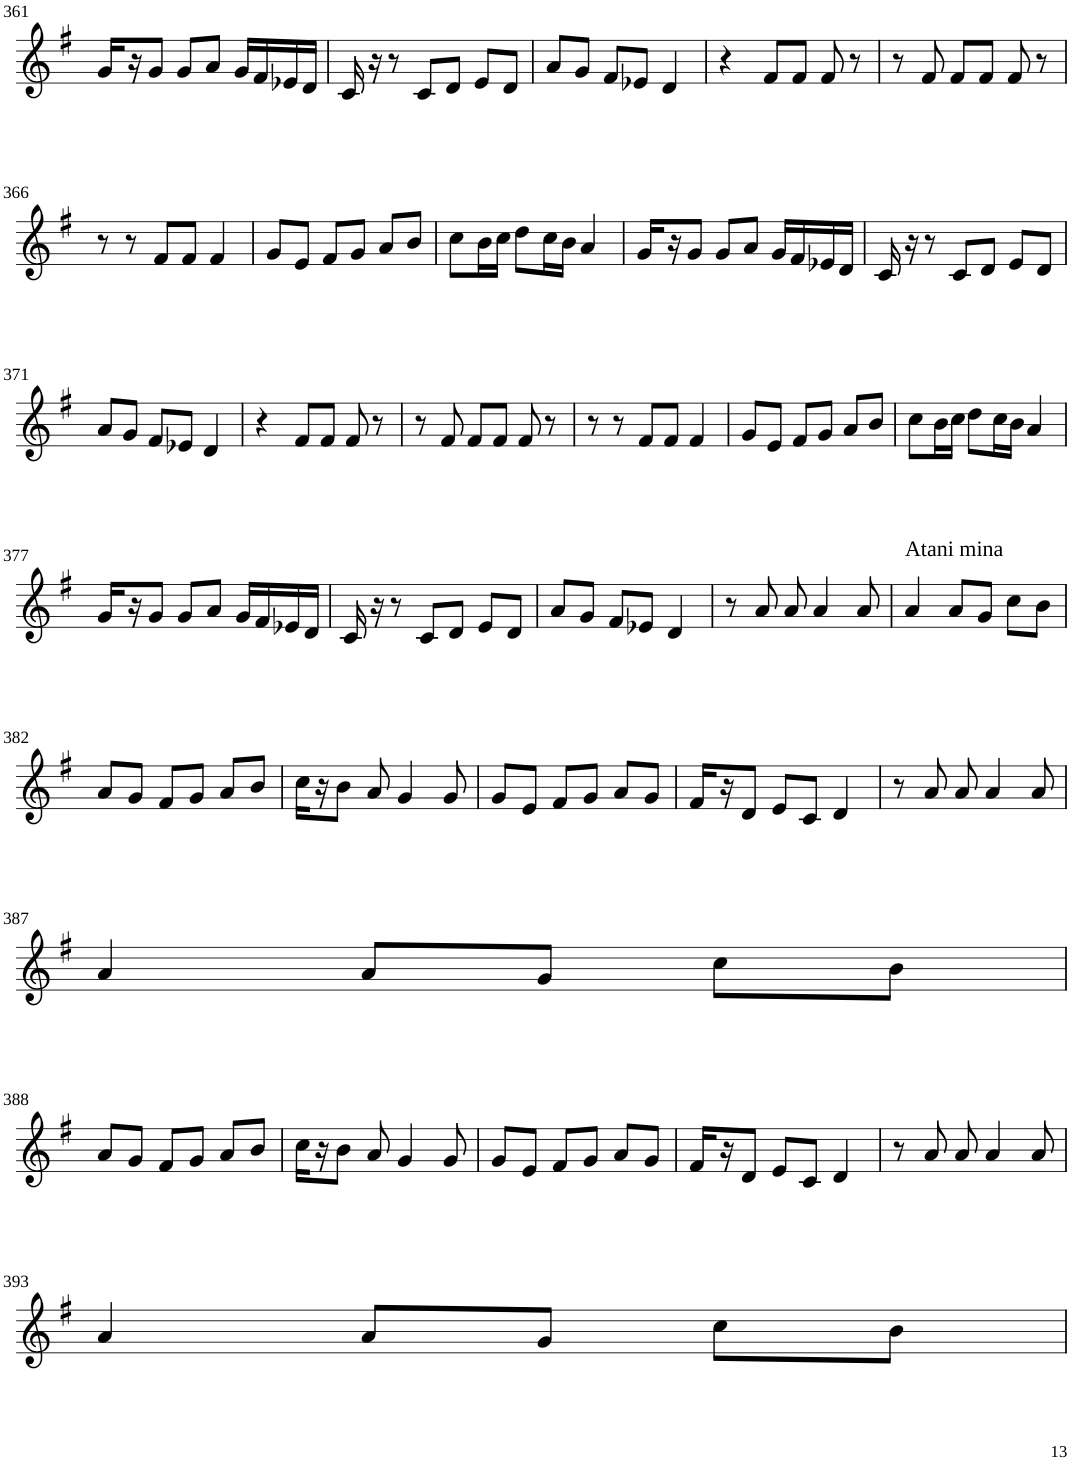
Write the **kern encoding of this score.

**kern
*part1
*staff1
*I"Violin
!!LO:PB:g=z
*clefG2
*k[f#]
*G:
*M3/4
=361
16g/LL
16r
8g/J
8g/L
8a/J
16g/LL
16f#/
16e-X/
16d/JJ
=362
16c/
16r
8r
8c/L
8d/J
8e/L
8d/J
=363
8a/L
8g/J
8f#/L
8e-X/J
4d/
=364
4r
8f#/L
8f#/J
8f#/
8r
=365
8r
8f#/
8f#/L
8f#/J
8f#/
8r
!!LO:LB:g=z
=366
8r
8r
8f#/L
8f#/J
4f#/
=367
8g/L
8e/J
8f#/L
8g/J
8a/L
8b/J
=368
8cc\L
16b\L
16cc\JJ
8dd\L
16cc\L
16b\JJ
4a/
=369
16g/LL
16r
8g/J
8g/L
8a/J
16g/LL
16f#/
16e-X/
16d/JJ
=370
16c/
16r
8r
8c/L
8d/J
8e/L
8d/J
!!LO:LB:g=z
=371
8a/L
8g/J
8f#/L
8e-X/J
4d/
=372
4r
8f#/L
8f#/J
8f#/
8r
=373
8r
8f#/
8f#/L
8f#/J
8f#/
8r
=374
8r
8r
8f#/L
8f#/J
4f#/
=375
8g/L
8e/J
8f#/L
8g/J
8a/L
8b/J
=376
8cc\L
16b\L
16cc\JJ
8dd\L
16cc\L
16b\JJ
4a/
!!LO:LB:g=z
=377
16g/LL
16r
8g/J
8g/L
8a/J
16g/LL
16f#/
16e-X/
16d/JJ
=378
16c/
16r
8r
8c/L
8d/J
8e/L
8d/J
=379
8a/L
8g/J
8f#/L
8e-X/J
4d/
=380
8r
8a/
8a/
4a/
8a/
=381
!LO:TX:a:t=Atani mina
4a/
8a/L
8g/J
8cc\L
8b\J
!!LO:LB:g=z
=382
8a/L
8g/J
8f#/L
8g/J
8a/L
8b/J
=383
16cc\LL
16r
8b\J
8a/
4g/
8g/
=384
8g/L
8e/J
8f#/L
8g/J
8a/L
8g/J
=385
16f#/LL
16r
8d/J
8e/L
8c/J
4d/
=386
8r
8a/
8a/
4a/
8a/
!!LO:LB:g=z
=387
4a/
8a/L
8g/J
8cc\L
8b\J
!!LO:LB:g=z
=388
8a/L
8g/J
8f#/L
8g/J
8a/L
8b/J
=389
16cc\LL
16r
8b\J
8a/
4g/
8g/
=390
8g/L
8e/J
8f#/L
8g/J
8a/L
8g/J
=391
16f#/LL
16r
8d/J
8e/L
8c/J
4d/
=392
8r
8a/
8a/
4a/
8a/
!!LO:LB:g=z
=393
4a/
8a/L
8g/J
8cc\L
8b\J
=
*-
